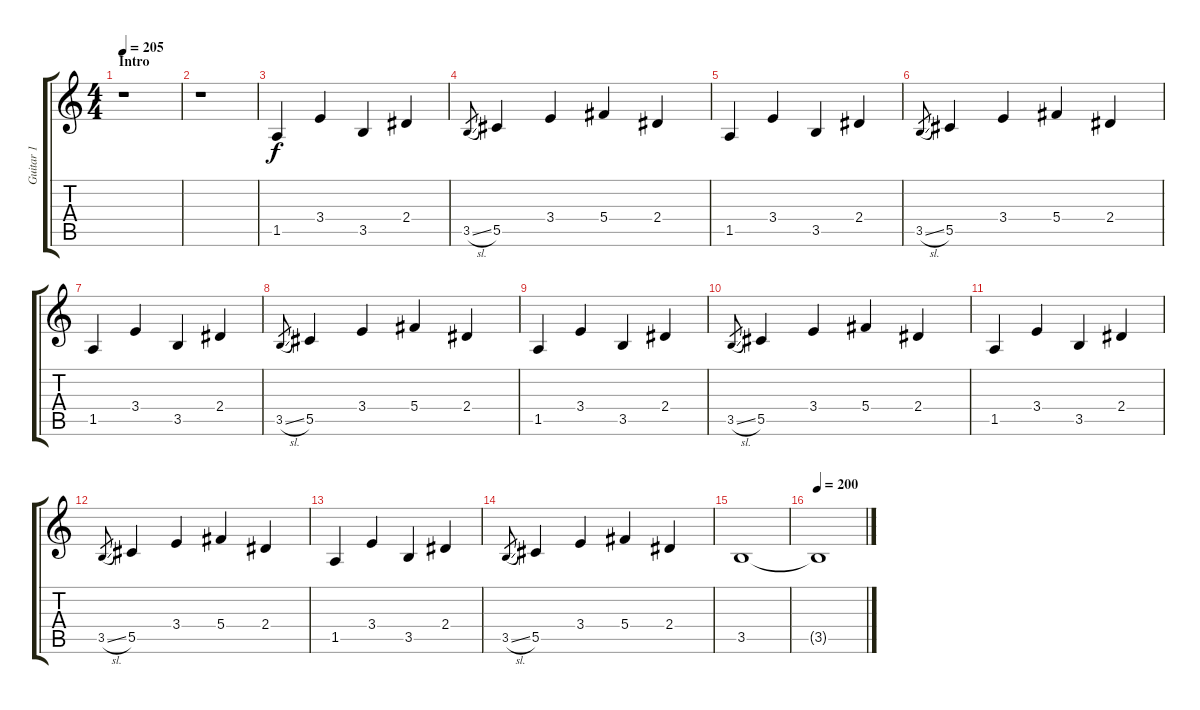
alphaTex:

\track ("Guitar 1" "Guitar 1") {instrument distortionguitar}
\staff {score tabs}
\tuning (Eb4 Bb3 Gb3 Db3 Ab2 Db2) {hide}
\ts (4 4)
\section ("" "Intro")
\tempo 205
\tempo 165
\tempo 205
\clef g2
\ks c
r.1{dy f instrument distortionguitar} |
r.1 |
1.5.4 3.4.4 3.5.4 2.4.4 |
3.5{sl}.8{gr} 5.5.4 3.4.4 5.4.4 2.4.4 |
1.5.4 3.4.4 3.5.4 2.4.4 |
3.5{sl}.8{gr} 5.5.4 3.4.4 5.4.4 2.4.4 |
1.5.4 3.4.4 3.5.4 2.4.4 |
3.5{sl}.8{gr} 5.5.4 3.4.4 5.4.4 2.4.4 |
1.5.4 3.4.4 3.5.4 2.4.4 |
3.5{sl}.8{gr} 5.5.4 3.4.4 5.4.4 2.4.4 |
1.5.4 3.4.4 3.5.4 2.4.4 |
3.5{sl}.8{gr} 5.5.4 3.4.4 5.4.4 2.4.4 |
1.5.4 3.4.4 3.5.4 2.4.4 |
3.5{sl}.8{gr} 5.5.4 3.4.4 5.4.4 2.4.4 |
3.5.1 |
\tempo 200
3.5{t}.1
